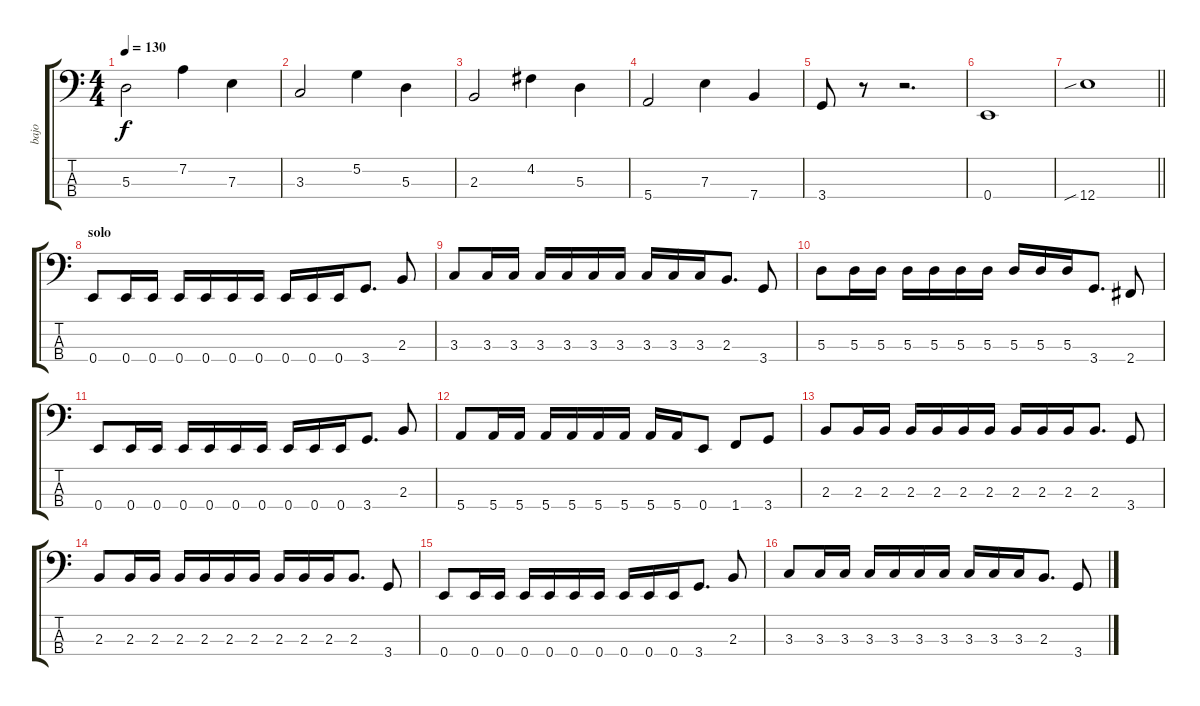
\track ("bajo" "bajo") {instrument electricbassfinger}
\staff {score tabs}
\tuning (G2 D2 A1 E1) {hide}
\ts (4 4)
\tempo 130
\clef f4
\ks c
5.3.2{dy f} 7.2.4 7.3.4 |
3.3.2 5.2.4 5.3.4 |
2.3.2 4.2.4 5.3.4 |
5.4.2 7.3.4 7.4.4 |
3.4.8 r.8 r.2{d} |
0.4.1 |
\barLineRight lightlight
12.4{sib}.1 |
\section ("" "solo")
0.4.8 0.4.16 0.4.16 0.4.16 0.4.16 0.4.16 0.4.16 0.4.16 0.4.16 0.4.16 3.4.8{d} 2.3.8 |
3.3.8 3.3.16 3.3.16 3.3.16 3.3.16 3.3.16 3.3.16 3.3.16 3.3.16 3.3.16 2.3.8{d} 3.4.8 |
5.3.8 5.3.16 5.3.16 5.3.16 5.3.16 5.3.16 5.3.16 5.3.16 5.3.16 5.3.16 3.4.8{d} 2.4.8 |
0.4.8 0.4.16 0.4.16 0.4.16 0.4.16 0.4.16 0.4.16 0.4.16 0.4.16 0.4.16 3.4.8{d} 2.3.8 |
5.4.8 5.4.16 5.4.16 5.4.16 5.4.16 5.4.16 5.4.16 5.4.16 5.4.16 0.4.8 1.4.8 3.4.8 |
2.3.8 2.3.16 2.3.16 2.3.16 2.3.16 2.3.16 2.3.16 2.3.16 2.3.16 2.3.16 2.3.8{d} 3.4.8 |
2.3.8 2.3.16 2.3.16 2.3.16 2.3.16 2.3.16 2.3.16 2.3.16 2.3.16 2.3.16 2.3.8{d} 3.4.8 |
0.4.8 0.4.16 0.4.16 0.4.16 0.4.16 0.4.16 0.4.16 0.4.16 0.4.16 0.4.16 3.4.8{d} 2.3.8 |
3.3.8 3.3.16 3.3.16 3.3.16 3.3.16 3.3.16 3.3.16 3.3.16 3.3.16 3.3.16 2.3.8{d} 3.4.8
